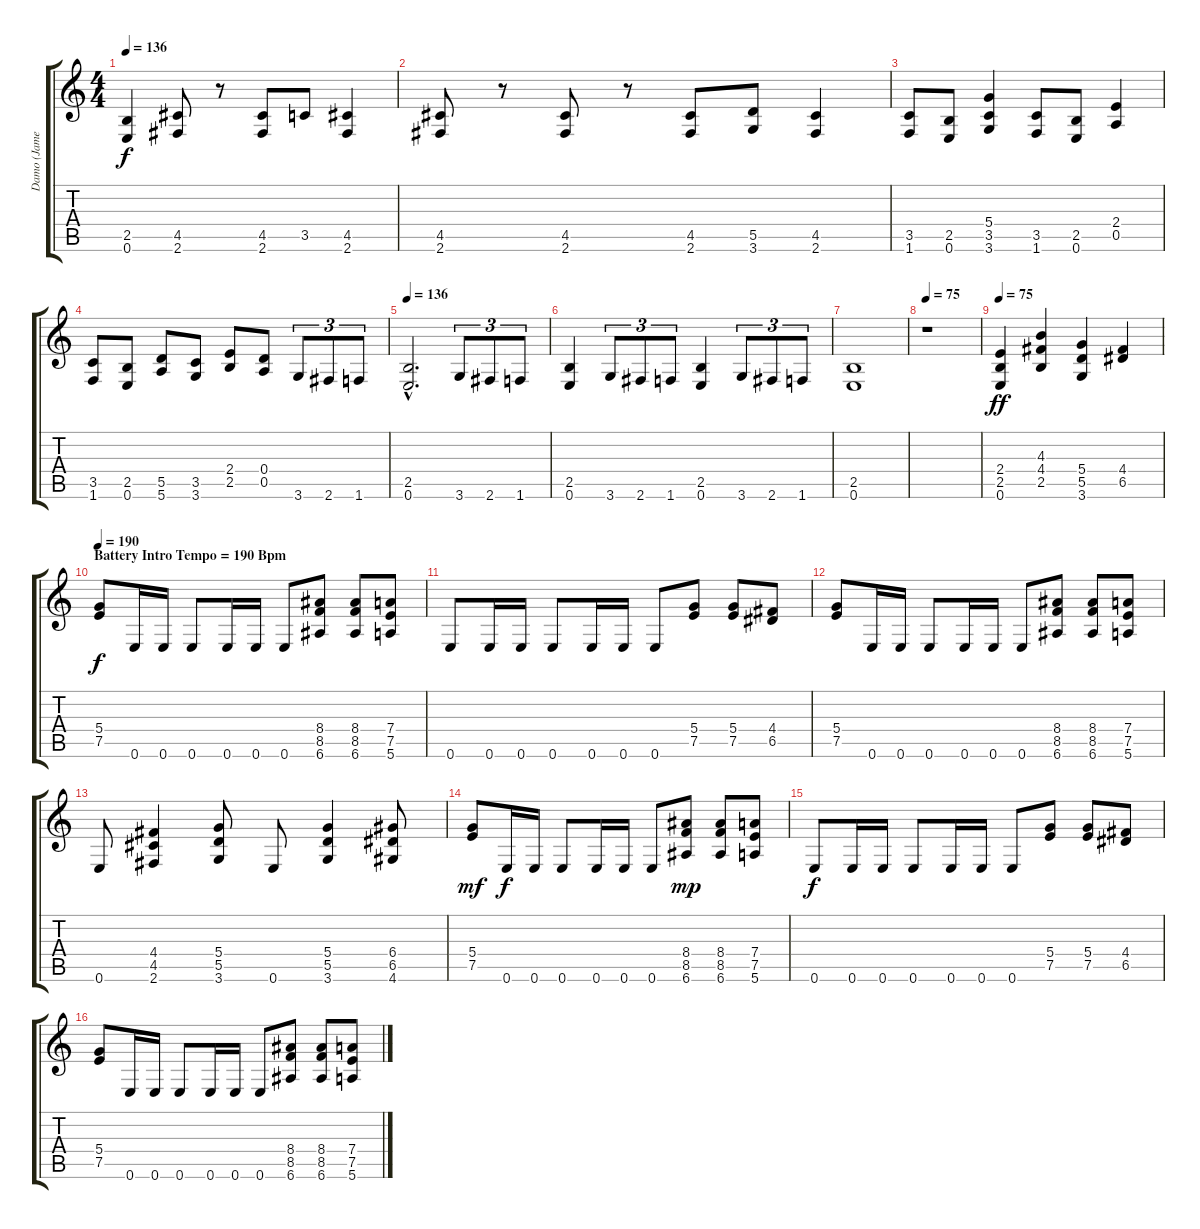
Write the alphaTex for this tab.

\track ("Damo (James's Guitar's)" "Damo (Jame") {instrument overdrivenguitar}
\staff {score tabs}
\tuning (E4 B3 G3 D3 A2 E2) {hide}
\ts (4 4)
\tempo 136
\clef g2
\ks c
(2.5 0.6).4{dy f} (4.5 2.6).8 r.8 (4.5 2.6).8 3.5.8 (4.5 2.6).4 |
(4.5 2.6).8 r.8 (4.5 2.6).8 r.8 (4.5 2.6).8 (5.5 3.6).8 (4.5 2.6).4 |
(3.5 1.6).8 (2.5 0.6).8 (5.4 3.5 3.6).4 (3.5 1.6).8 (2.5 0.6).8 (2.4 0.5).4 |
(3.5 1.6).8 (2.5 0.6).8 (5.5 5.6).8 (3.5 3.6).8 (2.4 2.5).8 (0.4 0.5).8 3.6.8{tu (3 2)} 2.6.8{tu (3 2)} 1.6.8{tu (3 2)} |
\tempo 136
(2.5{hac} 0.6{hac}).2{d} 3.6.8{tu (3 2)} 2.6.8{tu (3 2)} 1.6.8{tu (3 2)} |
(2.5 0.6).4 3.6.8{tu (3 2)} 2.6.8{tu (3 2)} 1.6.8{tu (3 2)} (2.5 0.6).4 3.6.8{tu (3 2)} 2.6.8{tu (3 2)} 1.6.8{tu (3 2)} |
(2.5 0.6).1 |
\tempo 75
r.1 |
\tempo 75
(2.4 2.5 0.6).4{dy ff} (4.3 4.4 2.5).4 (5.4 5.5 3.6).4 (4.4 6.5).4 |
\section ("" "Battery Intro Tempo = 190 Bpm")
\tempo 190
(5.4 7.5).8{dy f volume 16} 0.6.16 0.6.16 0.6.8 0.6.16 0.6.16 0.6.8 (8.4 8.5 6.6).8 (8.4 8.5 6.6).8 (7.4 7.5 5.6).8 |
0.6.8 0.6.16 0.6.16 0.6.8 0.6.16 0.6.16 0.6.8 (5.4 7.5).8 (5.4 7.5).8 (4.4 6.5).8 |
(5.4 7.5).8 0.6.16 0.6.16 0.6.8 0.6.16 0.6.16 0.6.8 (8.4 8.5 6.6).8 (8.4 8.5 6.6).8 (7.4 7.5 5.6).8 |
0.6.8 (4.4 4.5 2.6).4 (5.4 5.5 3.6).8 0.6.8 (5.4 5.5 3.6).4 (6.4 6.5 4.6).8 |
(5.4 7.5).8{dy mf} 0.6.16{dy f} 0.6.16 0.6.8 0.6.16 0.6.16 0.6.8 (8.4 8.5 6.6).8{dy mp} (8.4 8.5 6.6).8 (7.4 7.5 5.6).8 |
0.6.8{dy f} 0.6.16 0.6.16 0.6.8 0.6.16 0.6.16 0.6.8 (5.4 7.5).8 (5.4 7.5).8 (4.4 6.5).8 |
(5.4 7.5).8 0.6.16 0.6.16 0.6.8 0.6.16 0.6.16 0.6.8 (8.4 8.5 6.6).8 (8.4 8.5 6.6).8 (7.4 7.5 5.6).8
